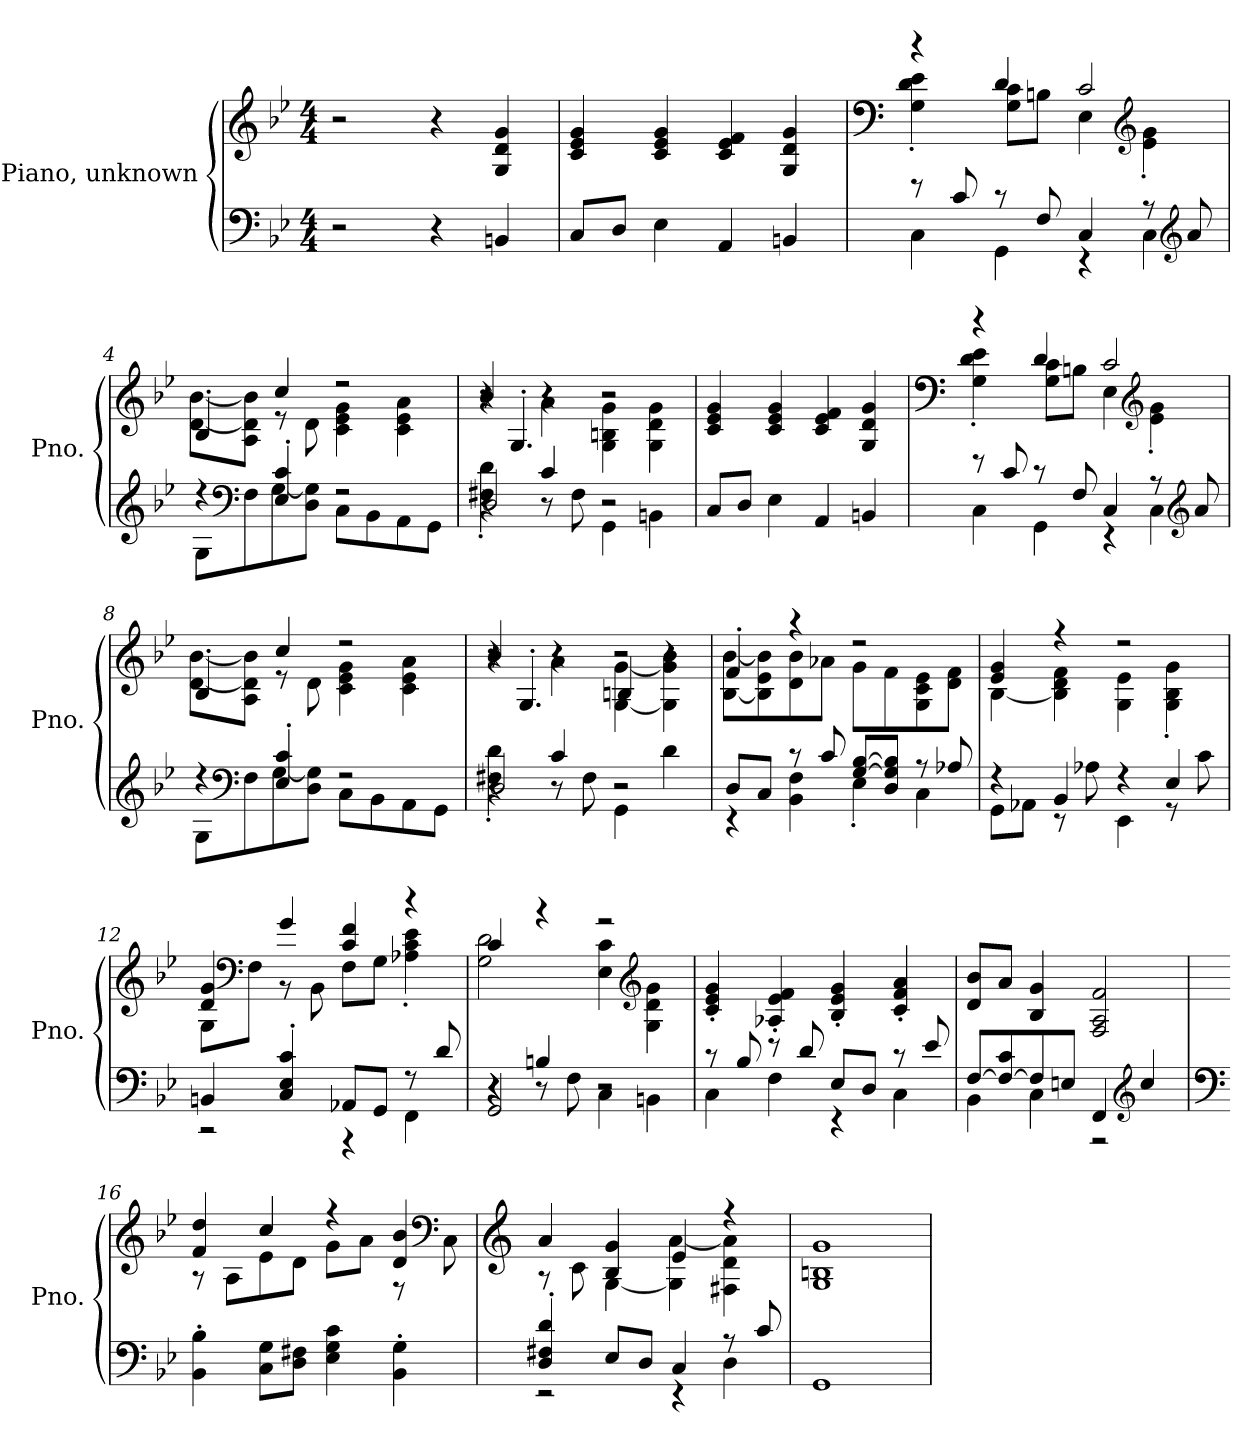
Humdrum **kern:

**kern	**kern
*part1	*part1
*staff2	*staff1
*I"Piano, unknown	*
*I'Pno.	*
*clefF4	*clefG2
*k[b-e-]	*k[b-e-]
*M4/4	*M4/4
*MM120	*MM120
=1	=1
2r	2r
4r	4r
4BBn/	4G/ 4d/ 4g/
=2	=2
8C/L	4c/ 4e-/ 4g/
8D/J	.
4E-\	4c/ 4e-/ 4g/
4AA/	4c/ 4e-/ 4f/
4BBn/	4G/ 4d/ 4g/
=3	=3
*	*clefF4
*^	*^
8r	4C\	4r	4G\' 4d\' 4e-\'
8c/	.	.	.
8r	4GG\	4d/	8G\ 8c\L
8F/	.	.	8Bn\J
4C/	4r	2c/	4E-\
*	*	*clefG2	*
8r	4C\	.	4e-\' 4g\'
*clefG2	*	*	*
8a/	.	.	.
=4	=4	=4	=4
4r	8G\L	4B-'/	[8d\ [8b-\L
*clefF4	*	*	*
.	8F\	.	8A\ 8d\] 8b-\]J
4E-/' 4c/'	[8G\	4cc/	8r
.	8D\ 8G\]J	.	8d\
2r	8C\L	2r	4c\ 4e-\ 4g\
.	8BB-\	.	.
.	8AA\	.	4c\ 4e-\ 4a\
.	8GG\J	.	.
!!LO:LB:g=z
=5	=5	=5	=5
*	*^	*	*^
4r	4F#X\' 4d\'	2D/	4b-/	4r	8r
.	.	.	.	.	4.G'/
4c/	8r	.	4r	4a\	.
.	8F#\	.	.	.	.
2r	4GG\	2r	2r	4G\ 4Bn\ 4g\	2r
.	4BBn\	.	.	4G\ 4d\ 4g\	.
*v	*v	*v	*	*	*
*	*v	*v	*v
=6	=6
8C/L	4c/ 4e-/ 4g/
8D/J	.
4E-\	4c/ 4e-/ 4g/
4AA/	4c/ 4e-/ 4f/
4BBn/	4G/ 4d/ 4g/
=7	=7
*	*clefF4
*^	*^
8r	4C\	4r	4G\' 4d\' 4e-\'
8c/	.	.	.
8r	4GG\	4d/	8G\ 8c\L
8F/	.	.	8Bn\J
4C/	4r	2c/	4E-\
*	*	*clefG2	*
8r	4C\	.	4e-\' 4g\'
*clefG2	*	*	*
8a/	.	.	.
=8	=8	=8	=8
4r	8G\L	4B-'/	[8d\ [8b-\L
*clefF4	*	*	*
.	8F\	.	8A\ 8d\] 8b-\]J
4E-/' 4c/'	[8G\	4cc/	8r
.	8D\ 8G\]J	.	8d\
2r	8C\L	2r	4c\ 4e-\ 4g\
.	8BB-\	.	.
.	8AA\	.	4c\ 4e-\ 4a\
.	8GG\J	.	.
!!LO:LB:g=z
=9	=9	=9	=9
*	*^	*	*^
4r	4F#X\' 4d\'	2D/	4b-/	4r	8r
.	.	.	.	.	4.G'/
4c/	8r	.	4r	4a\	.
.	8F#\	.	.	.	.
2r	4GG\	2r	2r	[4G\ [4g\	4Bn/
.	4d\	.	.	4G\] 4g\] 4b-\	4r
*	*v	*v	*	*	*
*	*	*	*v	*v
=10	=10	=10	=10
8D/L	4r	4f'/	[8B-\ [8b-\L
8C/J	.	.	8B-\] 8e-\ 8b-\]
8r	4BB-\ 4F\	4r	8d\ 8b-\
8c/	.	.	8a-X\J
[8G/ [8B-/L	4E-'\	2r	8g\L
8D/ 8G/] 8B-/]J	.	.	8f\
8r	4C\	.	8G\ 8c\ 8e-\
8A-X/	.	.	8d\ 8f\J
=11	=11	=11	=11
4r	8GG\L	4e-/ 4g/	[4B-\
.	8AA-X\J	.	.
4BB-/	8r	4r	4B-\] 4d\ 4f\
.	8A-X\	.	.
4r	4EE-\	2r	4G\ 4e-\
4E-/	8r	.	4G\' 4B-\' 4g\'
.	8c\	.	.
=12	=12	=12	=12
4BBn/	2r	4d/ 4g/	8G\L
*	*	*clefF4	*
.	.	.	8F\J
4C/' 4E-/' 4c/'	.	4g/	8r
.	.	.	8BB-\
8AA-X/L	4r	4c/ 4f/	8F\L
8GG/J	.	.	8G\J
8r	4FF\	4r	4A-X\' 4c\' 4e-\'
8d/	.	.	.
!!LO:LB:g=z	!!
=13	=13	=13	=13
*	*^	*	*
4r	4r	2GG/	4c/	2G\ 2d\
4Bn/	8r	.	4r	.
.	8F\	.	.	.
2r	4C\	2r	2r	4E-\ 4c\
*	*	*	*clefG2	*
.	4BBn\	.	.	4G\ 4d\ 4g\
*	*v	*v	*	*
*	*	*v	*v
=14	=14	=14
8r	4C\	4c/' 4e-/' 4g/'
8B-/	.	.
8r	4F\	4A-X/' 4e-/' 4f/'
8d/	.	.
8E-/L	4r	4B-/' 4e-/' 4g/'
8D/J	.	.
8r	4C\	4c/' 4f/' 4a/'
8e-/	.	.
=15	=15	=15
[8F/L	4BB-\	8d/ 8b-/L
8F/_ 8c/	.	8a/J
8F/]	4C\	4B-/ 4g/
8En/J	.	.
4FF/	2r	2F/ 2A/ 2f/
*clefG2	*	*
4cc/	.	.
*v	*v	*
=16	=16
*clefF4	*
*	*^
4BB-\' 4B-\'	4f/ 4dd/	8r
.	.	8A\L
8C\ 8G\L	4cc/	8e-\
8D\ 8F#X\J	.	8d\J
4E-\ 4G\ 4c\	4r	8g\L
.	.	8a\J
4BB-\' 4G\'	4d/ 4b-/	8r
*	*clefF4	*
.	.	8C\
!!LO:LB:g=z	!!
=17	=17	=17
*	*clefG2	*
*^	*	*
4D/' 4F#X/' 4d/'	2r	4a/	8r
.	.	.	8c\
8E-/L	.	4B-/ 4g/	[4G\
8D/J	.	.	.
4C/	4r	4e-/	4G\] [4a\
8r	4D\	4r	4F#X\ 4d\ 4a\]
8c/	.	.	.
*v	*v	*	*
*	*v	*v
=18	=18
1GG	1G 1Bn 1g
=	=
*-	*-
